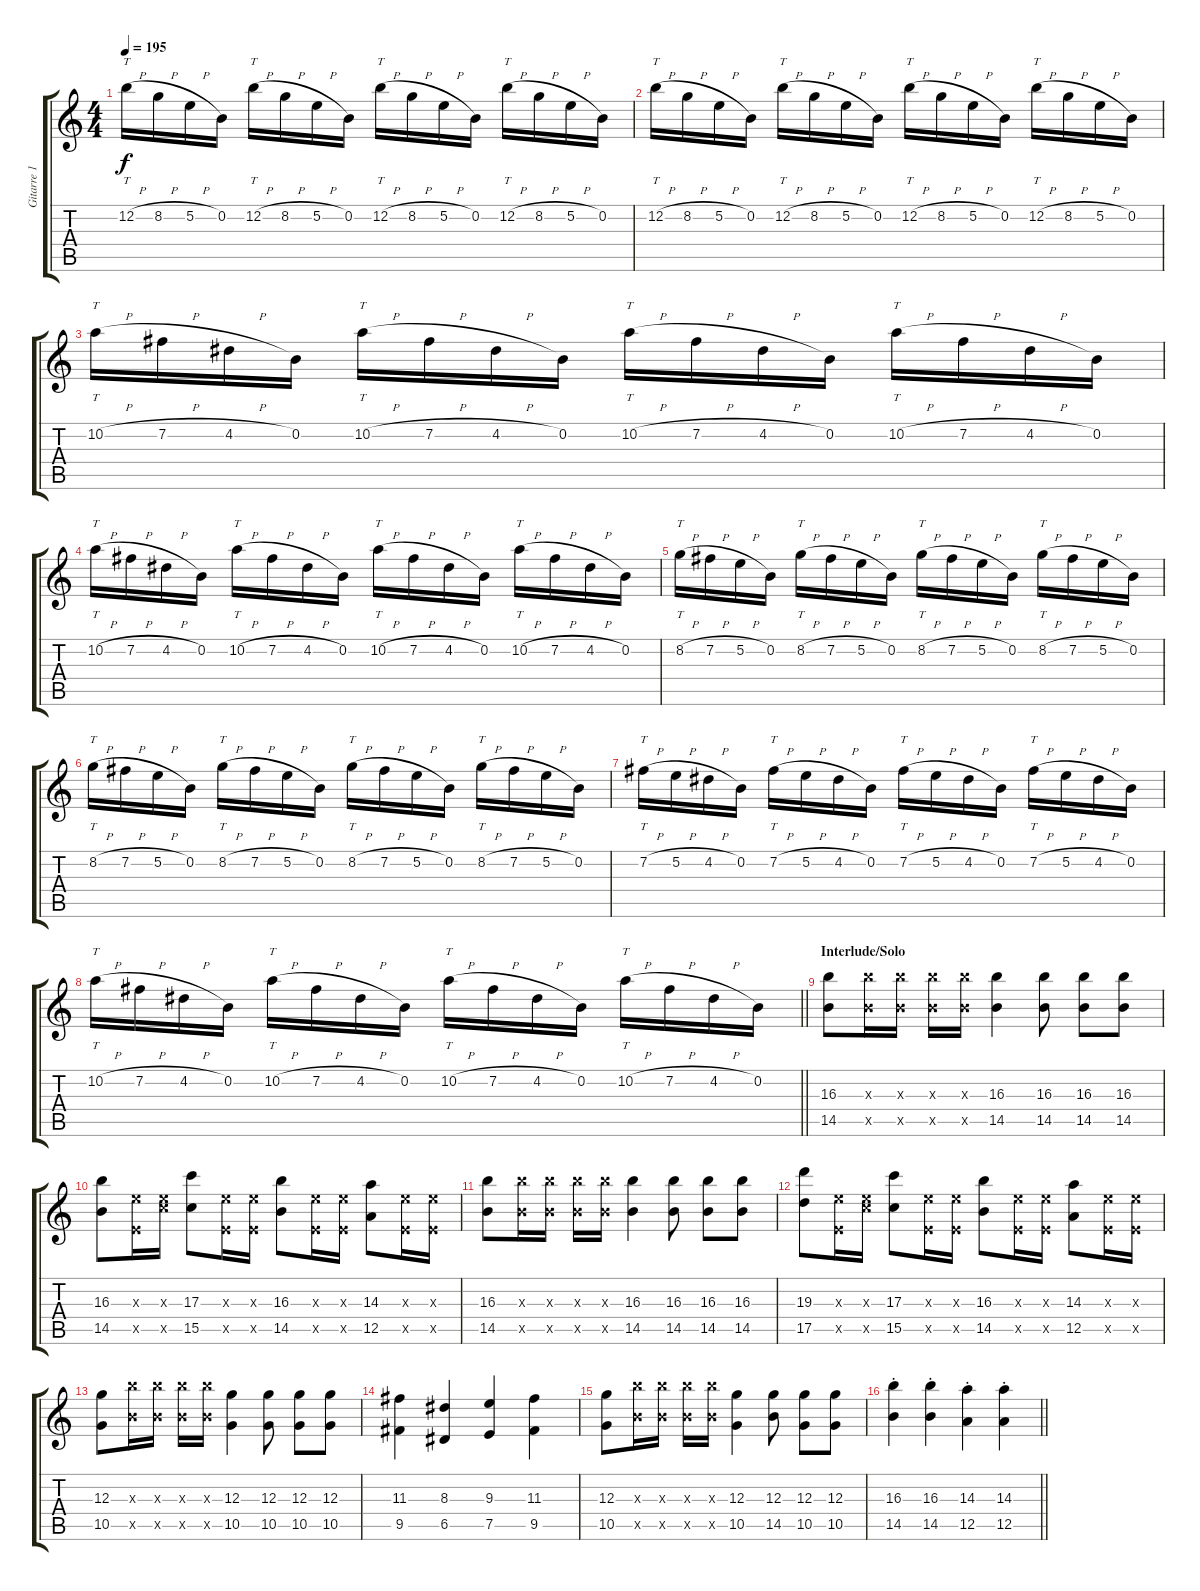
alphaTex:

\track ("Gitarre 1" "Gitarre 1") {instrument distortionguitar}
\staff {score tabs}
\tuning (E4 B3 G3 D3 A2 E2) {hide}
\ts (4 4)
\tempo 195
\clef g2
\ks c
12.2{h}.16{tt dy f} 8.2{h}.16 5.2{h}.16 0.2.16 12.2{h}.16{tt} 8.2{h}.16 5.2{h}.16 0.2.16 12.2{h}.16{tt} 8.2{h}.16 5.2{h}.16 0.2.16 12.2{h}.16{tt} 8.2{h}.16 5.2{h}.16 0.2.16 |
12.2{h}.16{tt} 8.2{h}.16 5.2{h}.16 0.2.16 12.2{h}.16{tt} 8.2{h}.16 5.2{h}.16 0.2.16 12.2{h}.16{tt} 8.2{h}.16 5.2{h}.16 0.2.16 12.2{h}.16{tt} 8.2{h}.16 5.2{h}.16 0.2.16 |
10.2{h}.16{tt} 7.2{h}.16 4.2{h}.16 0.2.16 10.2{h}.16{tt} 7.2{h}.16 4.2{h}.16 0.2.16 10.2{h}.16{tt} 7.2{h}.16 4.2{h}.16 0.2.16 10.2{h}.16{tt} 7.2{h}.16 4.2{h}.16 0.2.16 |
10.2{h}.16{tt} 7.2{h}.16 4.2{h}.16 0.2.16 10.2{h}.16{tt} 7.2{h}.16 4.2{h}.16 0.2.16 10.2{h}.16{tt} 7.2{h}.16 4.2{h}.16 0.2.16 10.2{h}.16{tt} 7.2{h}.16 4.2{h}.16 0.2.16 |
8.2{h}.16{tt} 7.2{h}.16 5.2{h}.16 0.2.16 8.2{h}.16{tt} 7.2{h}.16 5.2{h}.16 0.2.16 8.2{h}.16{tt} 7.2{h}.16 5.2{h}.16 0.2.16 8.2{h}.16{tt} 7.2{h}.16 5.2{h}.16 0.2.16 |
8.2{h}.16{tt} 7.2{h}.16 5.2{h}.16 0.2.16 8.2{h}.16{tt} 7.2{h}.16 5.2{h}.16 0.2.16 8.2{h}.16{tt} 7.2{h}.16 5.2{h}.16 0.2.16 8.2{h}.16{tt} 7.2{h}.16 5.2{h}.16 0.2.16 |
7.2{h}.16{tt} 5.2{h}.16 4.2{h}.16 0.2.16 7.2{h}.16{tt} 5.2{h}.16 4.2{h}.16 0.2.16 7.2{h}.16{tt} 5.2{h}.16 4.2{h}.16 0.2.16 7.2{h}.16{tt} 5.2{h}.16 4.2{h}.16 0.2.16 |
\barLineRight lightlight
10.2{h}.16{tt} 7.2{h}.16 4.2{h}.16 0.2.16 10.2{h}.16{tt} 7.2{h}.16 4.2{h}.16 0.2.16 10.2{h}.16{tt} 7.2{h}.16 4.2{h}.16 0.2.16 10.2{h}.16{tt} 7.2{h}.16 4.2{h}.16 0.2.16 |
\section ("" "Interlude/Solo")
(16.3 14.5).8{instrument distortionguitar} (16.3{x} 14.5{x}).16 (16.3{x} 14.5{x}).16 (16.3{x} 14.5{x}).16 (16.3{x} 14.5{x}).16 (16.3 14.5).4 (16.3 14.5).8 (16.3 14.5).8 (16.3 14.5).8 |
(16.3 14.5).8 (9.3{x} 7.5{x}).16 (9.3{x} 15.5{x}).16 (17.3 15.5).8 (9.3{x} 7.5{x}).16 (9.3{x} 7.5{x}).16 (16.3 14.5).8 (9.3{x} 7.5{x}).16 (9.3{x} 7.5{x}).16 (14.3 12.5).8 (9.3{x} 7.5{x}).16 (9.3{x} 7.5{x}).16 |
(16.3 14.5).8 (16.3{x} 14.5{x}).16 (16.3{x} 14.5{x}).16 (16.3{x} 14.5{x}).16 (16.3{x} 14.5{x}).16 (16.3 14.5).4 (16.3 14.5).8 (16.3 14.5).8 (16.3 14.5).8 |
(19.3 17.5).8 (9.3{x} 7.5{x}).16 (9.3{x} 15.5{x}).16 (17.3 15.5).8 (9.3{x} 7.5{x}).16 (9.3{x} 7.5{x}).16 (16.3 14.5).8 (9.3{x} 7.5{x}).16 (9.3{x} 7.5{x}).16 (14.3 12.5).8 (9.3{x} 7.5{x}).16 (9.3{x} 7.5{x}).16 |
(12.3 10.5).8 (16.3{x} 14.5{x}).16 (16.3{x} 14.5{x}).16 (16.3{x} 14.5{x}).16 (16.3{x} 14.5{x}).16 (12.3 10.5).4 (12.3 10.5).8 (12.3 10.5).8 (12.3 10.5).8 |
(11.3 9.5).4 (8.3 6.5).4 (9.3 7.5).4 (11.3 9.5).4 |
(12.3 10.5).8 (16.3{x} 14.5{x}).16 (16.3{x} 14.5{x}).16 (16.3{x} 14.5{x}).16 (16.3{x} 14.5{x}).16 (12.3 10.5).4 (12.3 14.5).8 (12.3 10.5).8 (12.3 10.5).8 |
\barLineRight lightlight
(16.3{st} 14.5{st}).4 (16.3{st} 14.5{st}).4 (14.3{st} 12.5{st}).4 (14.3{st} 12.5{st}).4
